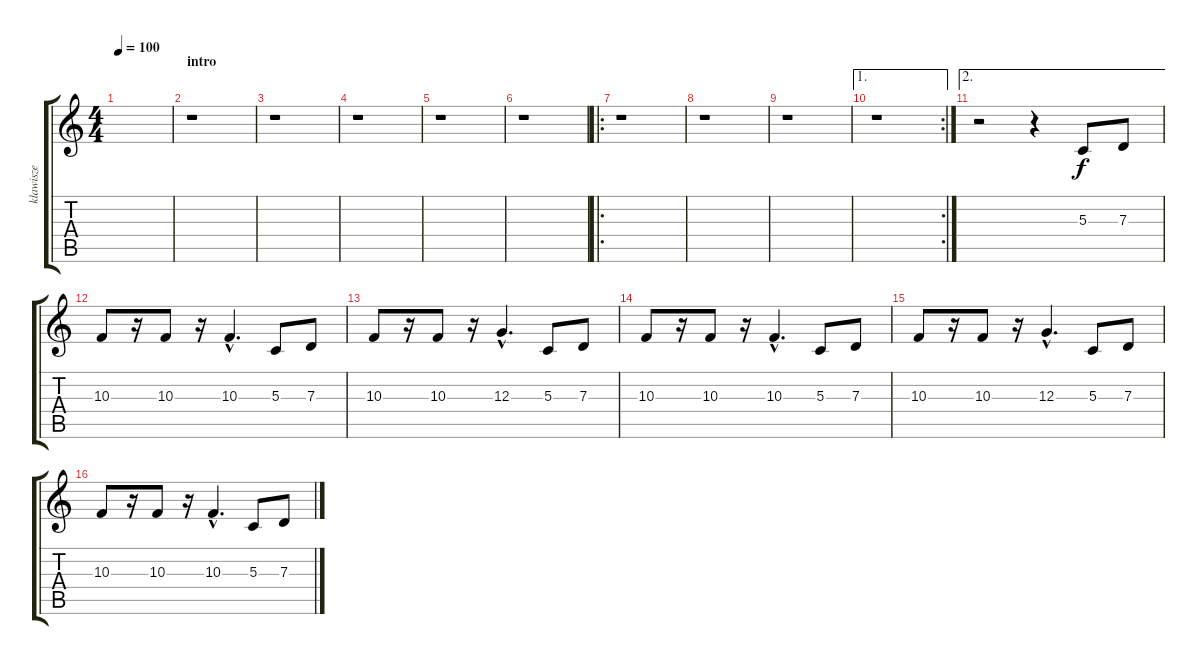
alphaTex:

\track ("klawisze" "klawisze") {instrument electricpiano1}
\staff {score tabs}
\tuning (E4 B3 G3 D3 A2 E2) {hide}
\ts (4 4)
\tempo 100
\clef g2
\ks c
|
\section ("" "intro")
r.1 |
r.1 |
r.1 |
r.1 |
r.1 |
\ro
r.1 |
r.1 |
r.1 |
\ae 1
\rc 2
r.1 |
\ae 2
r.2 r.4 5.3.8 7.3.8 |
10.3.8 r.16 10.3.8 r.16 10.3{hac}.4{d} 5.3.8 7.3.8 |
10.3.8 r.16 10.3.8 r.16 12.3{hac}.4{d} 5.3.8 7.3.8 |
10.3.8 r.16 10.3.8 r.16 10.3{hac}.4{d} 5.3.8 7.3.8 |
10.3.8 r.16 10.3.8 r.16 12.3{hac}.4{d} 5.3.8 7.3.8 |
10.3.8 r.16 10.3.8 r.16 10.3{hac}.4{d} 5.3.8 7.3.8
